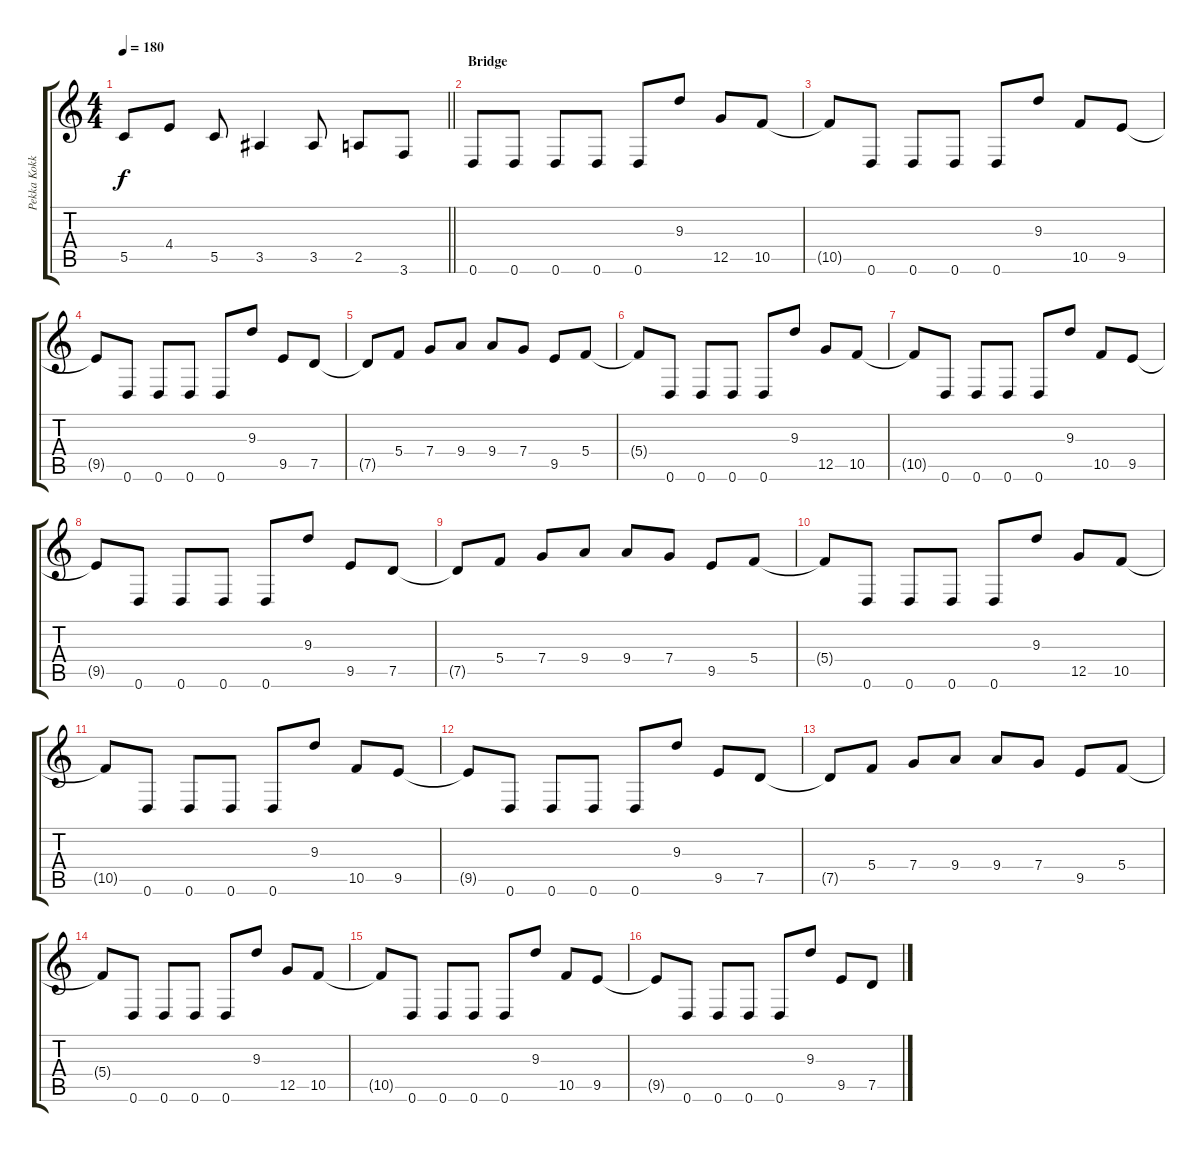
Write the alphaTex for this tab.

\track ("Pekka Kokko" "Pekka Kokk") {instrument overdrivenguitar}
\staff {score tabs}
\tuning (D4 A3 F3 C3 G2 D2) {hide}
\ts (4 4)
\tempo 180
\clef g2
\barLineRight lightlight
\ks c
5.5.8{dy f} 4.4.8 5.5.8 3.5.4 3.5.8 2.5.8 3.6.8 |
\section ("" "Bridge")
0.6.8 0.6.8 0.6.8 0.6.8 0.6.8 9.3.8 12.5.8 10.5.8 |
10.5{t}.8 0.6.8 0.6.8 0.6.8 0.6.8 9.3.8 10.5.8 9.5.8 |
9.5{t}.8 0.6.8 0.6.8 0.6.8 0.6.8 9.3.8 9.5.8 7.5.8 |
7.5{t}.8 5.4.8 7.4.8 9.4.8 9.4.8 7.4.8 9.5.8 5.4.8 |
5.4{t}.8 0.6.8 0.6.8 0.6.8 0.6.8 9.3.8 12.5.8 10.5.8 |
10.5{t}.8 0.6.8 0.6.8 0.6.8 0.6.8 9.3.8 10.5.8 9.5.8 |
9.5{t}.8 0.6.8 0.6.8 0.6.8 0.6.8 9.3.8 9.5.8 7.5.8 |
7.5{t}.8 5.4.8 7.4.8 9.4.8 9.4.8 7.4.8 9.5.8 5.4.8 |
5.4{t}.8 0.6.8 0.6.8 0.6.8 0.6.8 9.3.8 12.5.8 10.5.8 |
10.5{t}.8 0.6.8 0.6.8 0.6.8 0.6.8 9.3.8 10.5.8 9.5.8 |
9.5{t}.8 0.6.8 0.6.8 0.6.8 0.6.8 9.3.8 9.5.8 7.5.8 |
7.5{t}.8 5.4.8 7.4.8 9.4.8 9.4.8 7.4.8 9.5.8 5.4.8 |
5.4{t}.8 0.6.8 0.6.8 0.6.8 0.6.8 9.3.8 12.5.8 10.5.8 |
10.5{t}.8 0.6.8 0.6.8 0.6.8 0.6.8 9.3.8 10.5.8 9.5.8 |
9.5{t}.8 0.6.8 0.6.8 0.6.8 0.6.8 9.3.8 9.5.8 7.5.8
